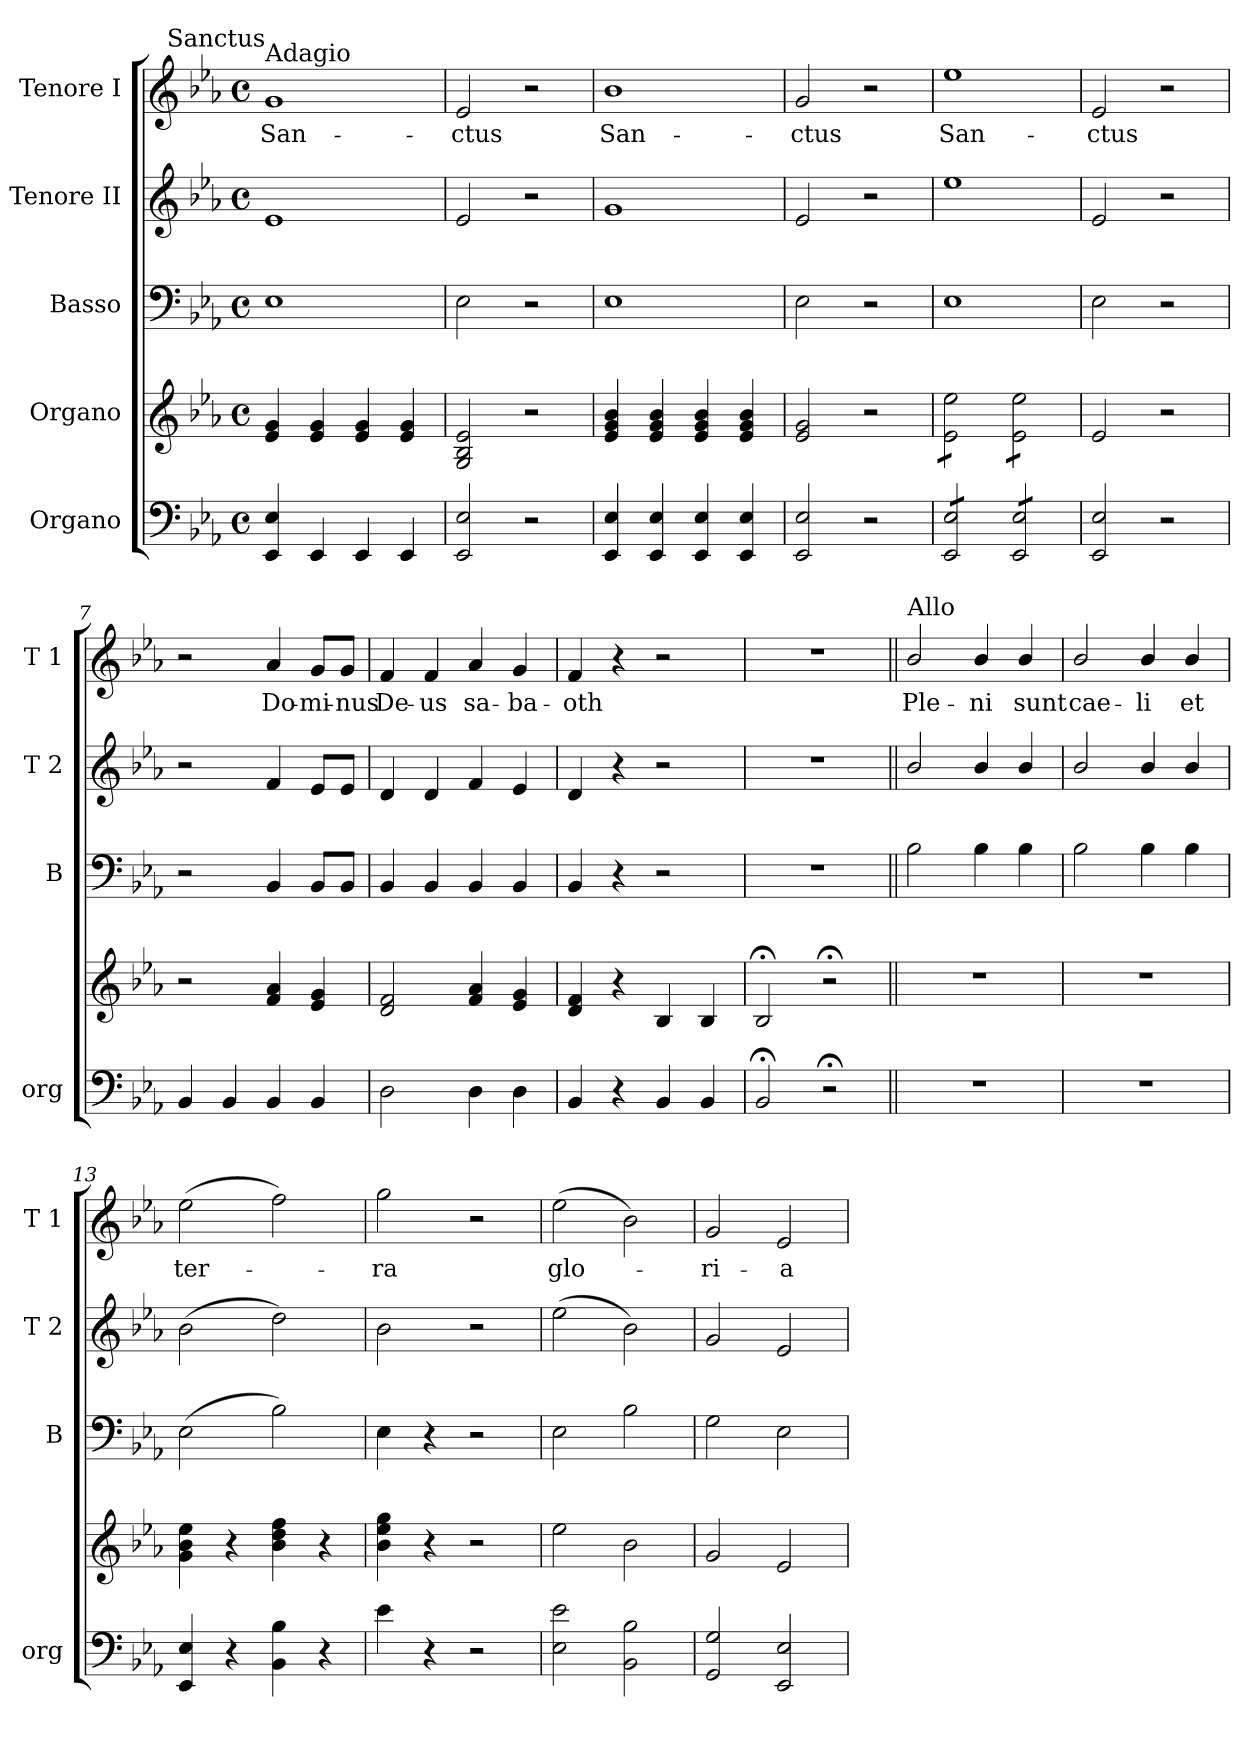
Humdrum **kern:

**kern	**kern	**kern	**kern	**kern	**text
*part5	*part4	*part3	*part2	*part1	*part1
*staff5	*staff4	*staff3	*staff2	*staff1	*staff1
*I"Organo	*I"Organo	*I"Basso	*I"Tenore II	*I"Tenore I	*
*I'org	*	*I'B	*I'T 2	*I'T 1	*
*clefF4	*clefG2	*clefF4	*clefG2	*clefG2	*
*k[b-e-a-]	*k[b-e-a-]	*k[b-e-a-]	*k[b-e-a-]	*k[b-e-a-]	*
*E-:	*E-:	*E-:	*E-:	*E-:	*
*M4/4	*M4/4	*M4/4	*M4/4	*M4/4	*
*met(c)	*met(c)	*met(c)	*met(c)	*met(c)	*
=1	=1	=1	=1	=1	=1
!	!	!	!	!LO:TX:a:rj:t=Sanctus	!
!	!	!	!	!LO:TX:a:t=Adagio	!
4EE-/ 4E-/	4e-/ 4g/	1E-\	1e-/	1g/	San-
4EE-/	4e-/ 4g/	.	.	.	.
4EE-/	4e-/ 4g/	.	.	.	.
4EE-/	4e-/ 4g/	.	.	.	.
=2	=2	=2	=2	=2	=2
2EE-/ 2E-/	2G/ 2B-/ 2e-/	2E-\	2e-/	2e-/	-ctus
2r	2r	2r	2r	2r	.
=3	=3	=3	=3	=3	=3
4EE-/ 4E-/	4e-/ 4g/ 4b-/	1E-\	1g/	1b-\	San-
4EE-/ 4E-/	4e-/ 4g/ 4b-/	.	.	.	.
4EE-/ 4E-/	4e-/ 4g/ 4b-/	.	.	.	.
4EE-/ 4E-/	4e-/ 4g/ 4b-/	.	.	.	.
=4	=4	=4	=4	=4	=4
2EE-/ 2E-/	2e-/ 2g/	2E-\	2e-/	2g/	-ctus
2r	2r	2r	2r	2r	.
=5	=5	=5	=5	=5	=5
*tremolo	*	*	*	*	*
*	*tremolo	*	*	*	*
8EE-/ 8E-/L	8e-\ 8ee-\L	1E-\	1ee-\	1ee-\	San-
8EE-/ 8E-/	8e-\ 8ee-\	.	.	.	.
8EE-/ 8E-/	8e-\ 8ee-\	.	.	.	.
8EE-/ 8E-/J	8e-\ 8ee-\J	.	.	.	.
8EE-/ 8E-/L	8e-\ 8ee-\L	.	.	.	.
8EE-/ 8E-/	8e-\ 8ee-\	.	.	.	.
8EE-/ 8E-/	8e-\ 8ee-\	.	.	.	.
8EE-/ 8E-/J	8e-\ 8ee-\J	.	.	.	.
*	*Xtremolo	*	*	*	*
*Xtremolo	*	*	*	*	*
=6	=6	=6	=6	=6	=6
2EE-/ 2E-/	2e-/	2E-\	2e-/	2e-/	-ctus
2r	2r	2r	2r	2r	.
=7	=7	=7	=7	=7	=7
4BB-/	2r	2r	2r	2r	.
4BB-/	.	.	.	.	.
4BB-/	4f/ 4a-/	4BB-/	4f/	4a-/	Do-
4BB-/	4e-/ 4g/	8BB-/L	8e-/L	8g/L	-mi-
.	.	8BB-/J	8e-/J	8g/J	-nus
=8	=8	=8	=8	=8	=8
2D\	2d/ 2f/	4BB-/	4d/	4f/	De-
.	.	4BB-/	4d/	4f/	-us
4D\	4f/ 4a-/	4BB-/	4f/	4a-/	sa-
4D\	4e-/ 4g/	4BB-/	4e-/	4g/	-ba-
=9	=9	=9	=9	=9	=9
4BB-/	4d/ 4f/	4BB-/	4d/	4f/	-oth
4r	4r	4r	4r	4r	.
4BB-/	4B-/	2r	2r	2r	.
4BB-/	4B-/	.	.	.	.
=10	=10	=10	=10	=10	=10
2BB-;</	2B-;</	1r	1r	1r	.
2r;<	2r;<	.	.	.	.
=11||	=11||	=11||	=11||	=11||	=11||
!	!	!	!	!LO:TX:a:t=Allo	!
1r	1r	2B-\	2b-/	2b-/	Ple-
.	.	4B-\	4b-/	4b-/	-ni
.	.	4B-\	4b-/	4b-/	sunt
=12	=12	=12	=12	=12	=12
1r	1r	2B-\	2b-/	2b-/	cae-
.	.	4B-\	4b-/	4b-/	-li
.	.	4B-\	4b-/	4b-/	et
=13	=13	=13	=13	=13	=13
4EE-/ 4E-/	4g\ 4b-\ 4ee-\	(2E-\	(2b-\	(2ee-\	ter-
4r	4r	.	.	.	.
4BB-\ 4B-\	4b-\ 4dd\ 4ff\	2B-\)	2dd\)	2ff\)	.
4r	4r	.	.	.	.
=14	=14	=14	=14	=14	=14
4e-\	4b-\ 4ee-\ 4gg\	4E-\	2b-\	2gg\	-ra
4r	4r	4r	.	.	.
2r	2r	2r	2r	2r	.
=15	=15	=15	=15	=15	=15
2E-\ 2e-\	2ee-\	2E-\	(2ee-\	(2ee-\	glo-
2BB-\ 2B-\	2b-\	2B-\	2b-\)	2b-\)	.
=16	=16	=16	=16	=16	=16
2GG/ 2G/	2g/	2G\	2g/	2g/	-ri-
2EE-/ 2E-/	2e-/	2E-\	2e-/	2e-/	-a
=	=	=	=	=	=
*-	*-	*-	*-	*-	*-
